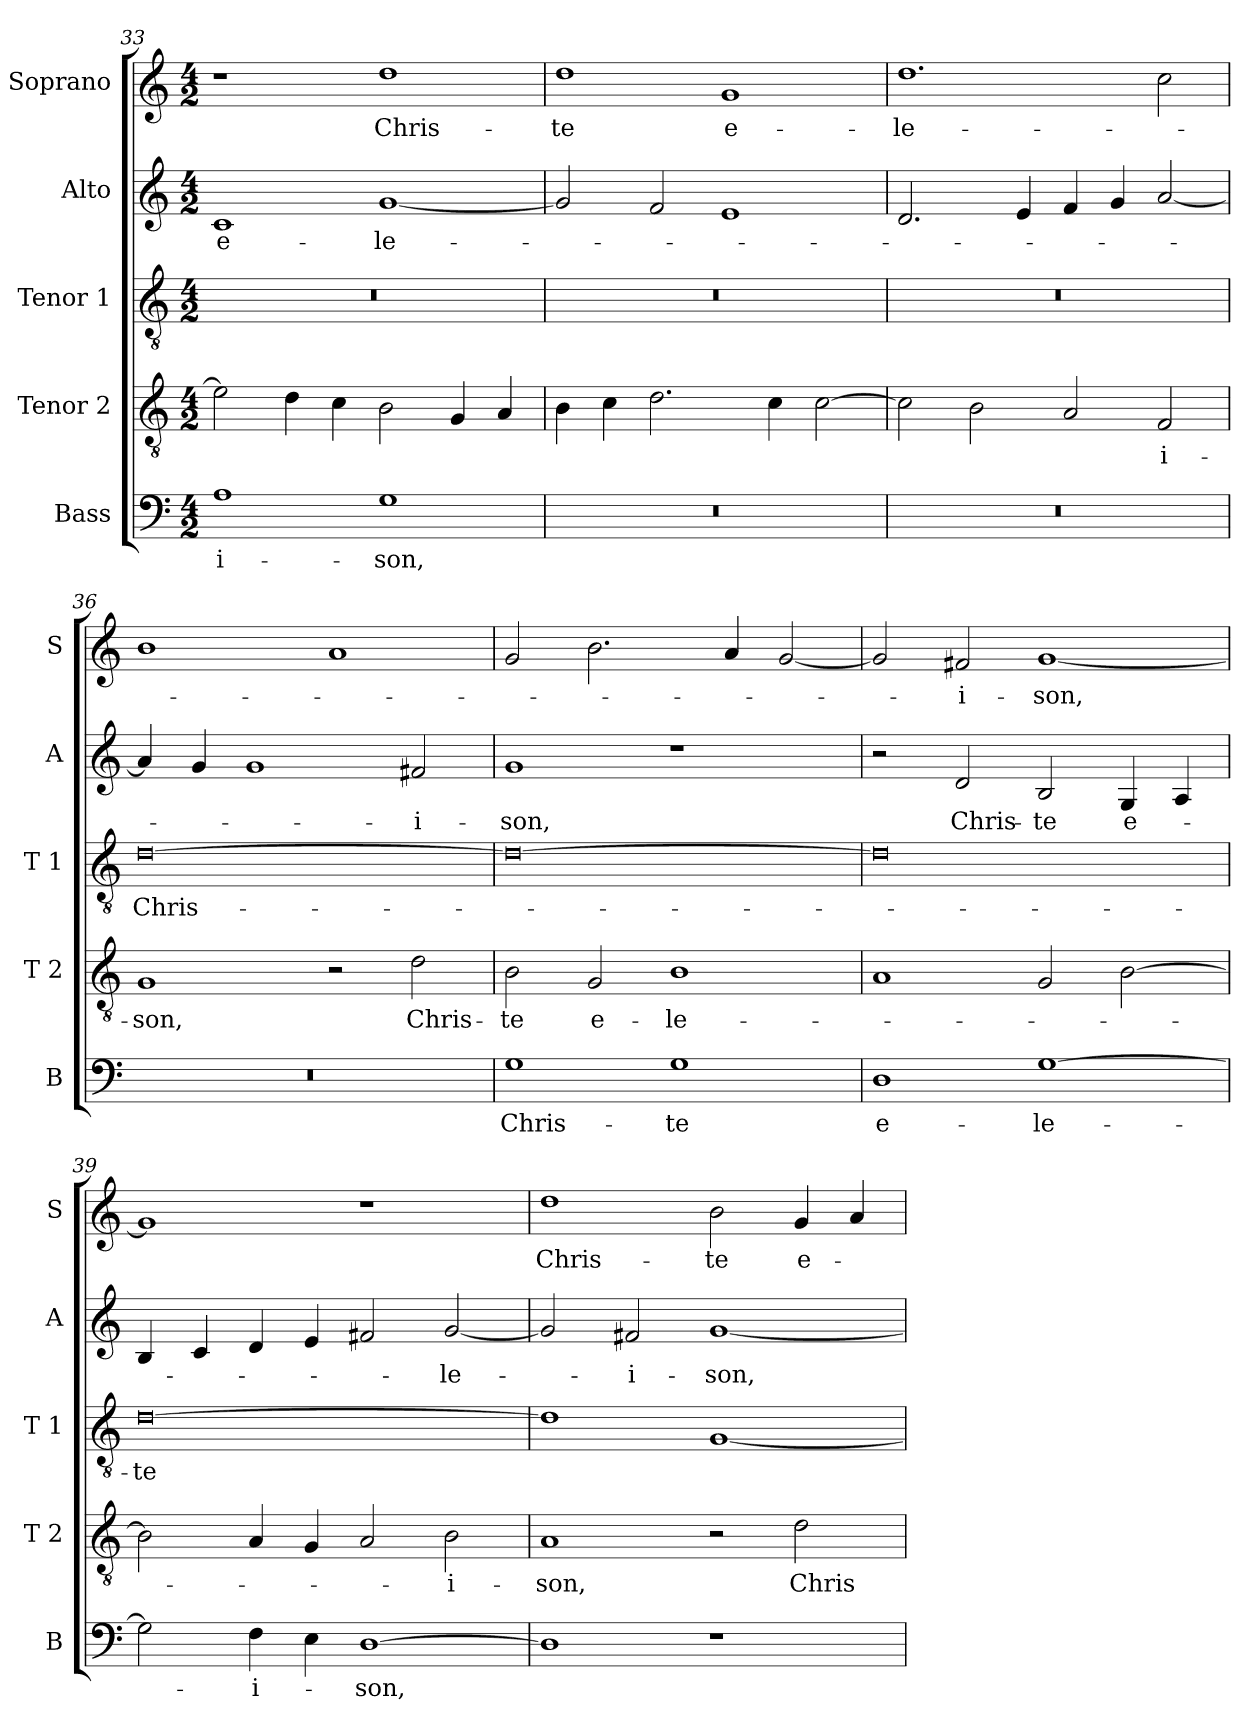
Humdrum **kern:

**kern	**text	**kern	**text	**kern	**text	**kern	**text	**kern	**text
*part5	*part5	*part4	*part4	*part3	*part3	*part2	*part2	*part1	*part1
*staff5	*staff5	*staff4	*staff4	*staff3	*staff3	*staff2	*staff2	*staff1	*staff1
*I"Bass	*	*I"Tenor 2	*	*I"Tenor 1	*	*I"Alto	*	*I"Soprano	*
*I'B	*	*I'T 2	*	*I'T 1	*	*I'A	*	*I'S	*
*clefF4	*	*clefGv2	*	*clefGv2	*	*clefG2	*	*clefG2	*
*k[]	*	*k[]	*	*k[]	*	*k[]	*	*k[]	*
*C:	*	*C:	*	*C:	*	*C:	*	*C:	*
*M4/2	*	*M4/2	*	*M4/2	*	*M4/2	*	*M4/2	*
=33	=33	=33	=33	=33	=33	=33	=33	=33	=33
!	!LO:LY:b	!	!	!	!	!	!LO:LY:b	!	!
1A	-i-	2e\]	.	0r	.	1c	e-	1r	.
.	.	4d\	.	.	.	.	.	.	.
.	.	4c\	.	.	.	.	.	.	.
!	!LO:LY:b	!	!	!	!	!	!LO:LY:b	!	!LO:LY:b
1G	-son,	2B\	.	.	.	[1g	-le-	1dd	Chris-
.	.	4G/	.	.	.	.	.	.	.
.	.	4A/	.	.	.	.	.	.	.
=34	=34	=34	=34	=34	=34	=34	=34	=34	=34
!	!	!	!	!	!	!	!	!	!LO:LY:b
0r	.	4B\	.	0r	.	2g/]	.	1dd	-te
.	.	4c\	.	.	.	.	.	.	.
.	.	2.d\	.	.	.	2f/	.	.	.
!	!	!	!	!	!	!	!	!	!LO:LY:b
.	.	.	.	.	.	1e	.	1g	e-
.	.	4c\	.	.	.	.	.	.	.
.	.	[2c\	.	.	.	.	.	.	.
=35	=35	=35	=35	=35	=35	=35	=35	=35	=35
!	!	!	!	!	!	!	!	!	!LO:LY:b
0r	.	2c\]	.	0r	.	2.d/	.	1.dd	-le-
.	.	2B\	.	.	.	.	.	.	.
.	.	.	.	.	.	4e/	.	.	.
.	.	2A/	.	.	.	4f/	.	.	.
.	.	.	.	.	.	4g/	.	.	.
!	!	!	!LO:LY:b	!	!	!	!	!	!
.	.	2F/	-i-	.	.	[2a/	.	2cc\	.
=36	=36	=36	=36	=36	=36	=36	=36	=36	=36
!	!	!	!LO:LY:b	!	!LO:LY:b	!	!	!	!
0r	.	1G	-son,	[0d	Chris-	4a/]	.	1b	.
.	.	.	.	.	.	4g/	.	.	.
.	.	.	.	.	.	1g	.	.	.
.	.	2r	.	.	.	.	.	1a	.
!	!	!	!LO:LY:b	!	!	!	!LO:LY:b	!	!
.	.	2d\	Chris-	.	.	2f#X/	-i-	.	.
!!LO:LB:g=z
=37	=37	=37	=37	=37	=37	=37	=37	=37	=37
!	!LO:LY:b	!	!LO:LY:b	!	!	!	!LO:LY:b	!	!
1G	Chris-	2B\	-te	0d_	.	1g	-son,	2g/	.
!	!	!	!LO:LY:b	!	!	!	!	!	!
.	.	2G/	e-	.	.	.	.	2.b\	.
!	!LO:LY:b	!	!LO:LY:b	!	!	!	!	!	!
1G	-te	1B	-le-	.	.	1r	.	.	.
.	.	.	.	.	.	.	.	4a/	.
.	.	.	.	.	.	.	.	[2g/	.
=38	=38	=38	=38	=38	=38	=38	=38	=38	=38
!	!LO:LY:b	!	!	!	!	!	!	!	!
1D	e-	1A	.	0d]	.	2r	.	2g/]	.
!	!	!	!	!	!	!	!LO:LY:b	!	!LO:LY:b
.	.	.	.	.	.	2d/	Chris-	2f#X/	-i-
!	!LO:LY:b	!	!	!	!	!	!LO:LY:b	!	!LO:LY:b
[1G	-le-	2G/	.	.	.	2B/	-te	[1g	-son,
!	!	!	!	!	!	!	!LO:LY:b	!	!
.	.	[2B\	.	.	.	4G/	e-	.	.
.	.	.	.	.	.	4A/	.	.	.
=39	=39	=39	=39	=39	=39	=39	=39	=39	=39
!	!	!	!	!	!LO:LY:b	!	!	!	!
2G\]	.	2B\]	.	[0d	-te	4B/	.	1g]	.
.	.	.	.	.	.	4c/	.	.	.
!	!LO:LY:b	!	!	!	!	!	!	!	!
4F\	-i-	4A/	.	.	.	4d/	.	.	.
4E\	.	4G/	.	.	.	4e/	.	.	.
!	!LO:LY:b	!	!	!	!	!	!	!	!
[1D	-son,	2A/	.	.	.	2f#X/	.	1r	.
!	!	!	!LO:LY:b	!	!	!	!LO:LY:b	!	!
.	.	2B\	-i-	.	.	[2g/	-le-	.	.
=40	=40	=40	=40	=40	=40	=40	=40	=40	=40
!	!	!	!LO:LY:b	!	!	!	!	!	!LO:LY:b
1D]	.	1A	-son,	1d]	.	2g/]	.	1dd	Chris-
!	!	!	!	!	!	!	!LO:LY:b	!	!
.	.	.	.	.	.	2f#X/	-i-	.	.
!	!	!	!	!	!	!	!LO:LY:b	!	!LO:LY:b
1r	.	2r	.	[1G	.	[1g	-son,	2b\	-te
!	!	!	!LO:LY:b	!	!	!	!	!	!LO:LY:b
.	.	2d\	Chris-	.	.	.	.	4g/	e-
.	.	.	.	.	.	.	.	4a/	.
=	=	=	=	=	=	=	=	=	=
*-	*-	*-	*-	*-	*-	*-	*-	*-	*-
